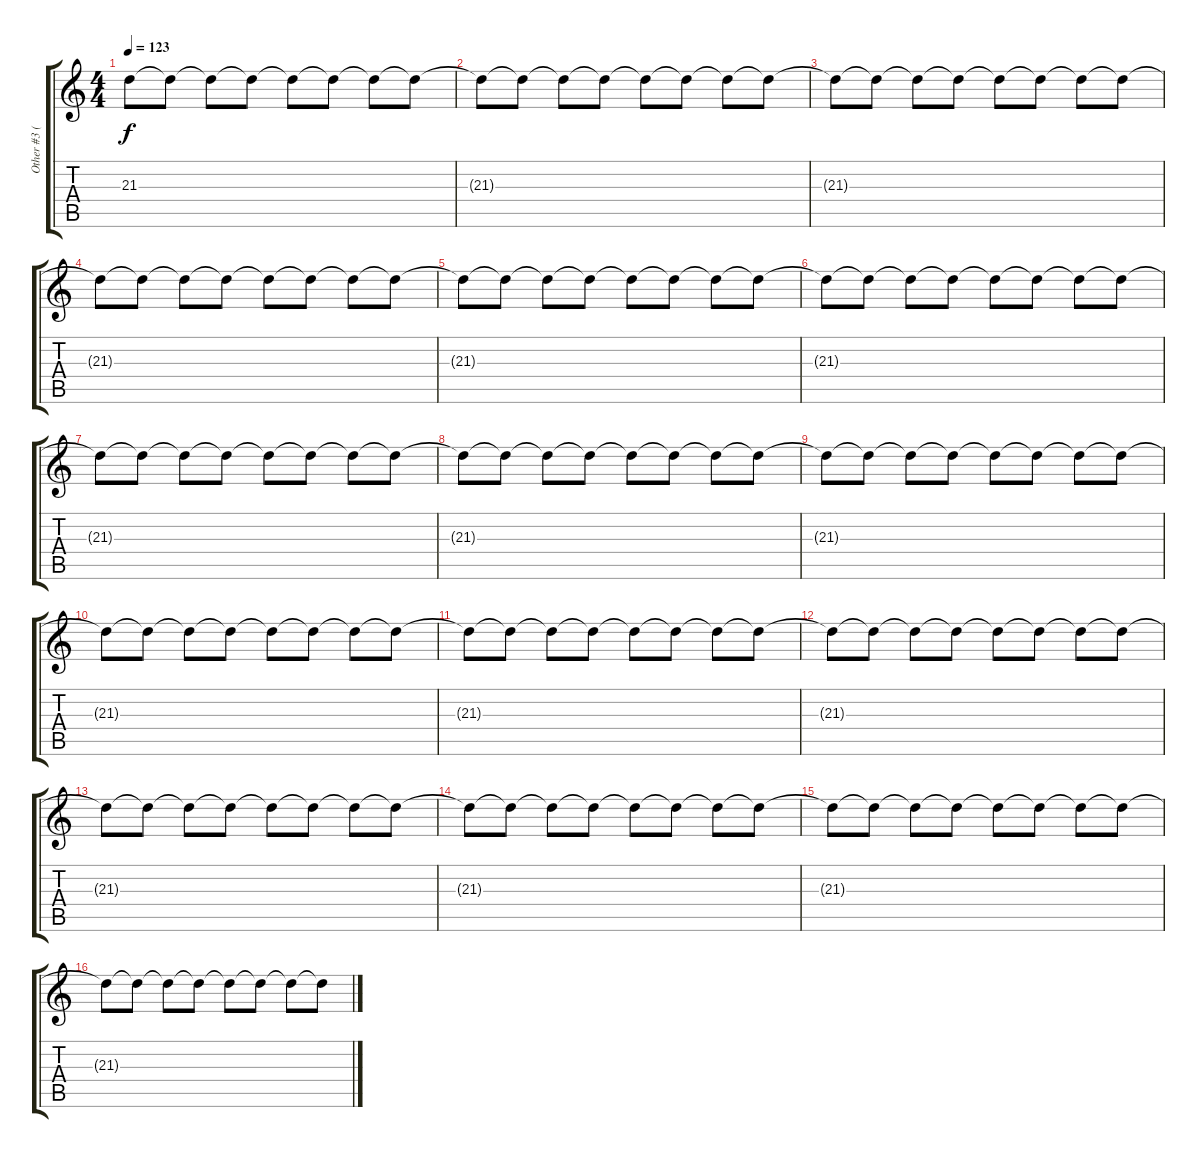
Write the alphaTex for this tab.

\track ("Other #3 (Choir - Synthesizer II)" "Other #3 (") {instrument choiraahs}
\staff {score tabs}
\tuning (D4 A3 F3 C3 G2 D2) {hide}
\ts (4 4)
\tempo 123
\clef g2
\ks c
21.3{t}.8{dy f volume 16} 21.3{t}.8{volume 15} 21.3{t}.8{volume 14} 21.3{t}.8{volume 12} 21.3{t}.8{volume 10} 21.3{t}.8{volume 11} 21.3{t}.8{volume 13} 21.3{t}.8{volume 14} |
21.3{t}.8{volume 16} 21.3{t}.8{volume 15} 21.3{t}.8{volume 14} 21.3{t}.8{volume 12} 21.3{t}.8{volume 10} 21.3{t}.8{volume 11} 21.3{t}.8{volume 13} 21.3{t}.8{volume 14} |
21.3{t}.8{volume 16} 21.3{t}.8{volume 15} 21.3{t}.8{volume 14} 21.3{t}.8{volume 12} 21.3{t}.8{volume 10} 21.3{t}.8{volume 11} 21.3{t}.8{volume 13} 21.3{t}.8{volume 14} |
21.3{t}.8{volume 16} 21.3{t}.8{volume 15} 21.3{t}.8{volume 14} 21.3{t}.8{volume 12} 21.3{t}.8{volume 10} 21.3{t}.8{volume 11} 21.3{t}.8{volume 13} 21.3{t}.8{volume 14} |
21.3{t}.8{volume 16} 21.3{t}.8{volume 15} 21.3{t}.8{volume 14} 21.3{t}.8{volume 12} 21.3{t}.8{volume 10} 21.3{t}.8{volume 11} 21.3{t}.8{volume 13} 21.3{t}.8{volume 14} |
21.3{t}.8{volume 16} 21.3{t}.8{volume 15} 21.3{t}.8{volume 14} 21.3{t}.8{volume 12} 21.3{t}.8{volume 10} 21.3{t}.8{volume 11} 21.3{t}.8{volume 13} 21.3{t}.8{volume 14} |
21.3{t}.8{volume 16} 21.3{t}.8{volume 15} 21.3{t}.8{volume 14} 21.3{t}.8{volume 12} 21.3{t}.8{volume 10} 21.3{t}.8{volume 11} 21.3{t}.8{volume 13} 21.3{t}.8{volume 14} |
21.3{t}.8{volume 16} 21.3{t}.8{volume 15} 21.3{t}.8{volume 14} 21.3{t}.8{volume 12} 21.3{t}.8{volume 10} 21.3{t}.8{volume 11} 21.3{t}.8{volume 13} 21.3{t}.8{volume 14} |
21.3{t}.8{volume 16} 21.3{t}.8{volume 15} 21.3{t}.8{volume 14} 21.3{t}.8{volume 12} 21.3{t}.8{volume 10} 21.3{t}.8{volume 11} 21.3{t}.8{volume 13} 21.3{t}.8{volume 14} |
21.3{t}.8{volume 16} 21.3{t}.8{volume 15} 21.3{t}.8{volume 14} 21.3{t}.8{volume 12} 21.3{t}.8{volume 10} 21.3{t}.8{volume 11} 21.3{t}.8{volume 13} 21.3{t}.8{volume 14} |
21.3{t}.8{volume 16} 21.3{t}.8{volume 15} 21.3{t}.8{volume 14} 21.3{t}.8{volume 12} 21.3{t}.8{volume 10} 21.3{t}.8{volume 11} 21.3{t}.8{volume 13} 21.3{t}.8{volume 14} |
21.3{t}.8{volume 16} 21.3{t}.8{volume 15} 21.3{t}.8{volume 14} 21.3{t}.8{volume 12} 21.3{t}.8{volume 10} 21.3{t}.8{volume 11} 21.3{t}.8{volume 13} 21.3{t}.8{volume 14} |
21.3{t}.8{volume 16} 21.3{t}.8{volume 15} 21.3{t}.8{volume 14} 21.3{t}.8{volume 12} 21.3{t}.8{volume 10} 21.3{t}.8{volume 11} 21.3{t}.8{volume 13} 21.3{t}.8{volume 14} |
21.3{t}.8{volume 16} 21.3{t}.8{volume 15} 21.3{t}.8{volume 14} 21.3{t}.8{volume 12} 21.3{t}.8{volume 10} 21.3{t}.8{volume 11} 21.3{t}.8{volume 13} 21.3{t}.8{volume 14} |
21.3{t}.8{volume 16} 21.3{t}.8{volume 15} 21.3{t}.8{volume 14} 21.3{t}.8{volume 12} 21.3{t}.8{volume 10} 21.3{t}.8{volume 11} 21.3{t}.8{volume 13} 21.3{t}.8{volume 14} |
21.3{t}.8{volume 16} 21.3{t}.8{volume 15} 21.3{t}.8{volume 14} 21.3{t}.8{volume 12} 21.3{t}.8{volume 10} 21.3{t}.8{volume 11} 21.3{t}.8{volume 13} 21.3{t}.8{volume 14}
